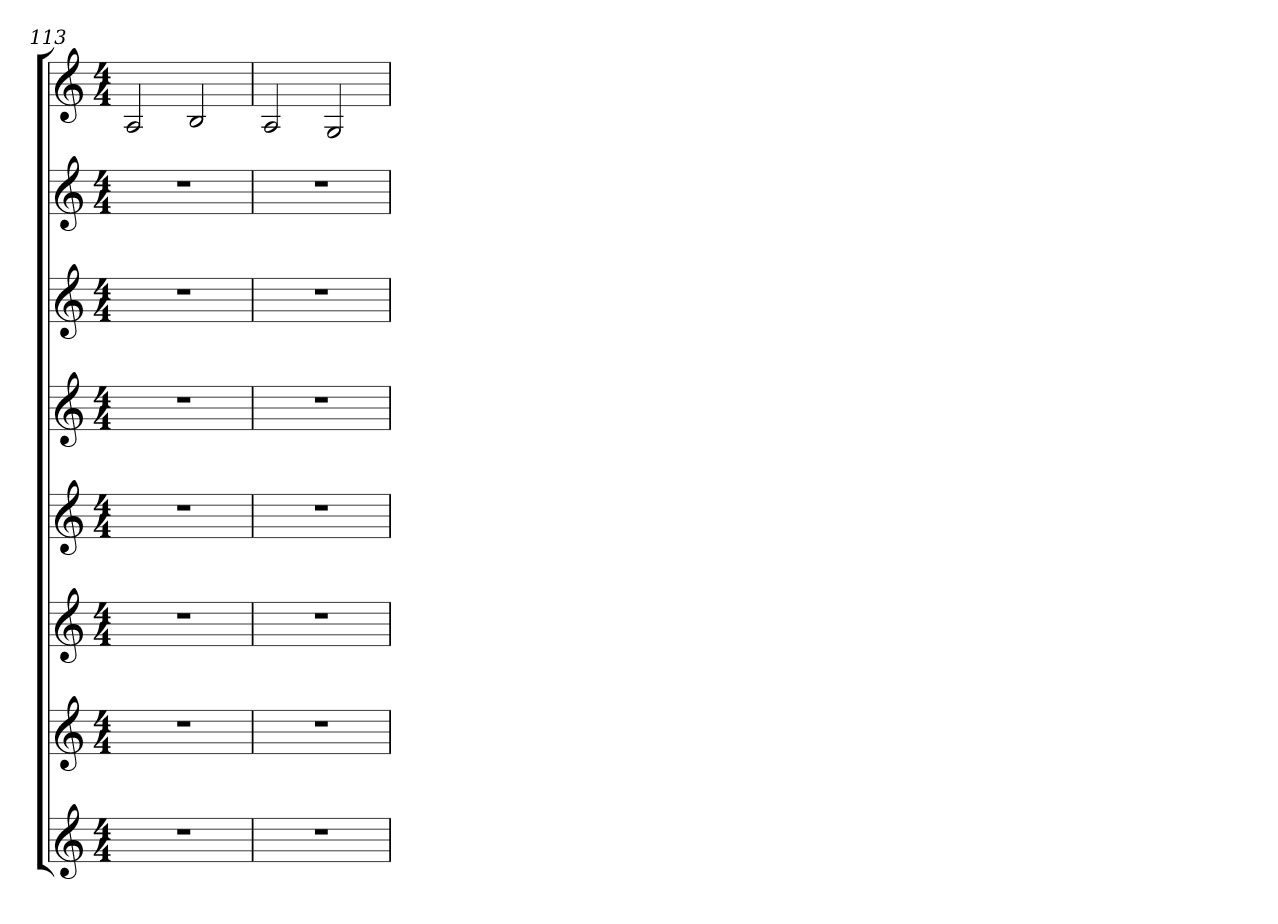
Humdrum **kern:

**kern	**kern	**kern	**kern	**kern	**kern	**kern	**kern
*part8	*part7	*part6	*part5	*part4	*part3	*part2	*part1
*staff8	*staff7	*staff6	*staff5	*staff4	*staff3	*staff2	*staff1
*clefG2	*clefG2	*clefG2	*clefG2	*clefG2	*clefG2	*clefG2	*clefG2
*k[]	*k[]	*k[]	*k[]	*k[]	*k[]	*k[]	*k[]
*M4/4	*M4/4	*M4/4	*M4/4	*M4/4	*M4/4	*M4/4	*M4/4
=113	=113	=113	=113	=113	=113	=113	=113
1r	1r	1r	1r	1r	1r	1r	2A/
.	.	.	.	.	.	.	2B/
=114	=114	=114	=114	=114	=114	=114	=114
1r	1r	1r	1r	1r	1r	1r	2A/
.	.	.	.	.	.	.	2G/
=	=	=	=	=	=	=	=
*-	*-	*-	*-	*-	*-	*-	*-
